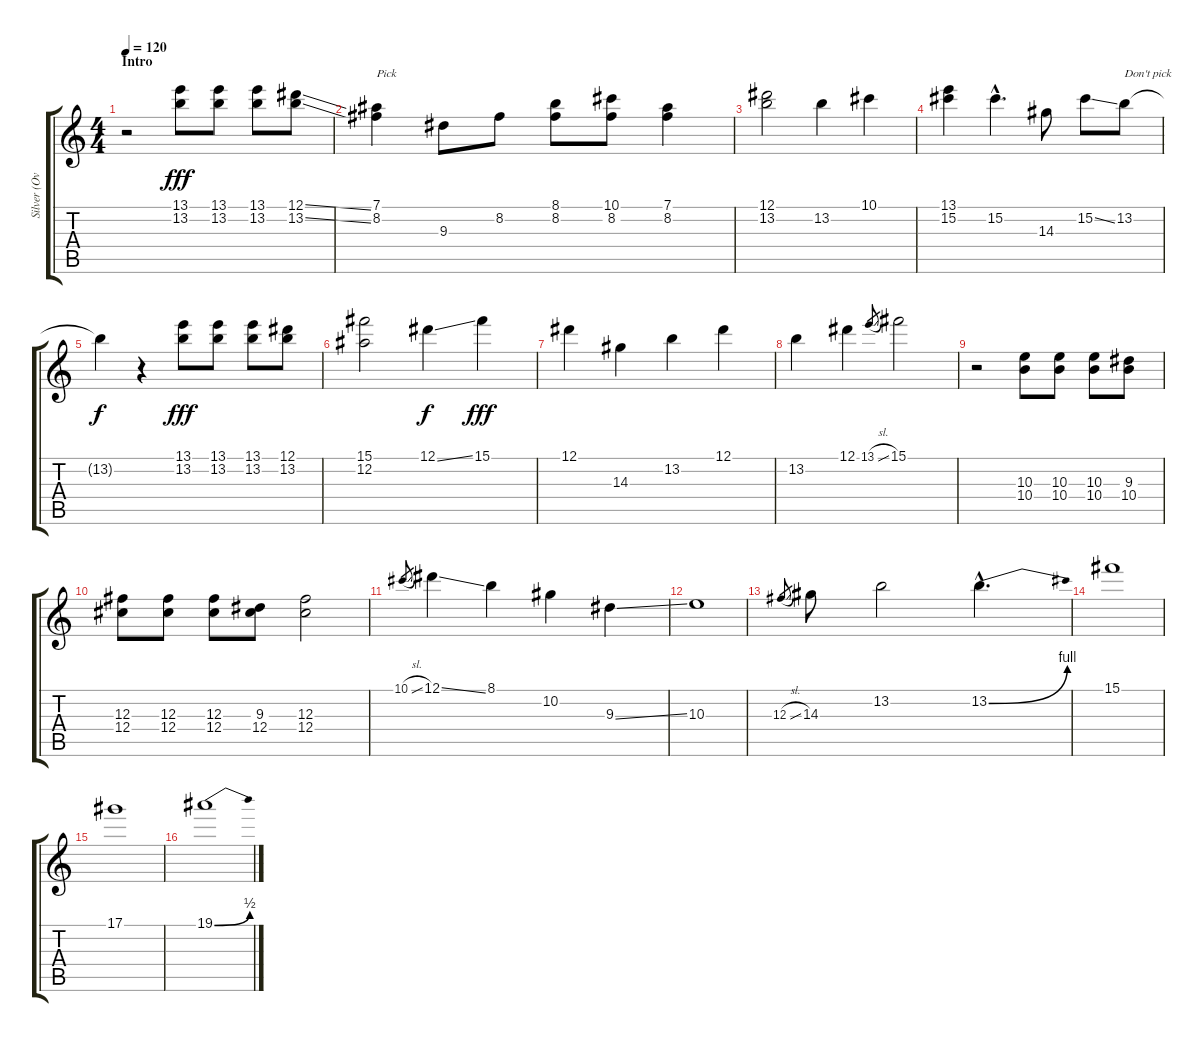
\track ("Silver (Overdrive)" "Silver (Ov") {instrument overdrivenguitar}
\staff {score tabs}
\tuning (Eb4 Bb3 Gb3 Db3 Ab2 Eb2) {hide}
\ts (4 4)
\section ("" "Intro")
\tempo 120
\clef g2
\ks c
r.2{dy fff instrument acousticguitarnylon} (13.1 13.2).8 (13.1 13.2).8 (13.1 13.2).8 (12.1{ss} 13.2{ss}).8 |
(7.1 8.2).4{txt "Pick"} 9.3.8 8.2.8 (8.1 8.2).8 (10.1 8.2).8 (7.1 8.2).4 |
(12.1 13.2).2 13.2.4 10.1.4 |
(13.1 15.2).4 15.2{hac}.4{d} 14.3.8 15.2{ss}.8 13.2.8{txt "Don't pick"} |
13.2{t}.4{dy f} r.4 (13.1 13.2).8{dy fff} (13.1 13.2).8 (13.1 13.2).8 (12.1 13.2).8 |
(15.1 12.2).2 12.1{ss}.4{dy f} 15.1.4{dy fff} |
12.1.4 14.3.4 13.2.4 12.1.4 |
13.2.4 12.1.4 13.1{sl}.8{gr} 15.1.2 |
r.2 (10.3 10.4).8 (10.3 10.4).8 (10.3 10.4).8 (9.3 10.4).8 |
(12.3 12.4).8 (12.3 12.4).8 (12.3 12.4).8 (9.3 12.4).8 (12.3 12.4).2 |
10.1{sl}.8{gr} 12.1{ss}.4 8.1.4 10.2.4 9.3{ss}.4 |
10.3.1 |
12.3{sl}.8{gr} 14.3.8 13.2.2 13.2{be (bend 0 0 60 4) hac}.4{d} |
15.1.1 |
17.1.1 |
19.1{be (bend 0 0 60 2)}.1
